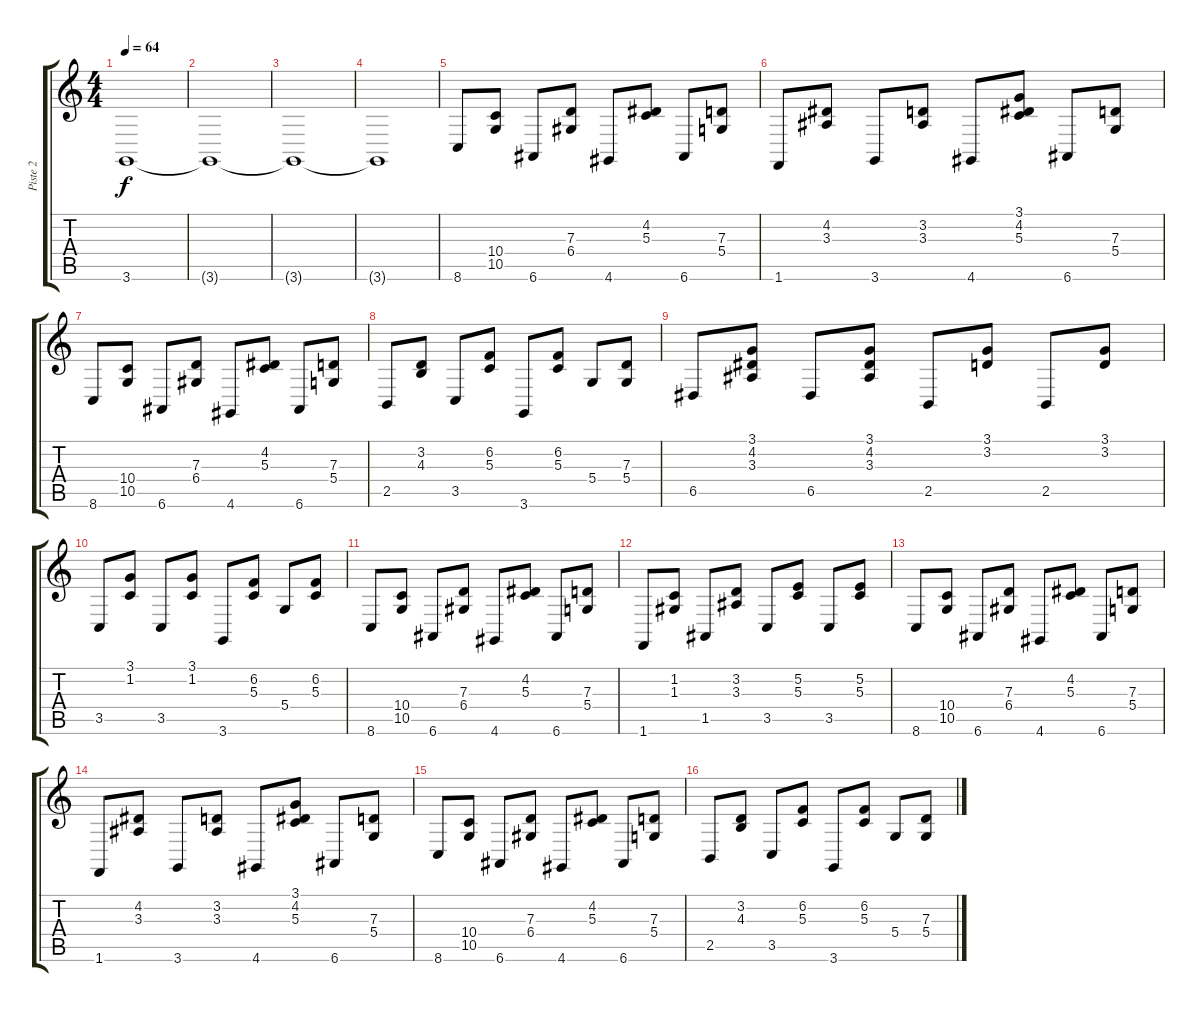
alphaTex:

\track ("Piste 2" "Piste 2") {instrument synthstrings1}
\staff {score tabs}
\tuning (E4 B3 G3 D3 A2 E2) {hide}
\ts (4 4)
\tempo 64
\clef g2
\ks c
3.6.1{dy f instrument synthstrings1} |
3.6{t}.1 |
3.6{t}.1 |
3.6{t}.1 |
8.6.8 (10.4 10.5).8 6.6.8 (7.3 6.4).8 4.6.8 (4.2 5.3).8 6.6.8 (7.3 5.4).8 |
1.6.8 (4.2 3.3).8 3.6.8 (3.2 3.3).8 4.6.8 (3.1 4.2 5.3).8 6.6.8 (7.3 5.4).8 |
8.6.8 (10.4 10.5).8 6.6.8 (7.3 6.4).8 4.6.8 (4.2 5.3).8 6.6.8 (7.3 5.4).8 |
2.5.8 (3.2 4.3).8 3.5.8 (6.2 5.3).8 3.6.8 (6.2 5.3).8 5.4.8 (7.3 5.4).8 |
6.5.8 (3.1 4.2 3.3).8 6.5.8 (3.1 4.2 3.3).8 2.5.8 (3.1 3.2).8 2.5.8 (3.1 3.2).8 |
3.5.8 (3.1 1.2).8 3.5.8 (3.1 1.2).8 3.6.8 (6.2 5.3).8 5.4.8 (6.2 5.3).8 |
8.6.8 (10.4 10.5).8 6.6.8 (7.3 6.4).8 4.6.8 (4.2 5.3).8 6.6.8 (7.3 5.4).8 |
1.6.8 (1.2 1.3).8 1.5.8 (3.2 3.3).8 3.5.8 (5.2 5.3).8 3.5.8 (5.2 5.3).8 |
8.6.8 (10.4 10.5).8 6.6.8 (7.3 6.4).8 4.6.8 (4.2 5.3).8 6.6.8 (7.3 5.4).8 |
1.6.8 (4.2 3.3).8 3.6.8 (3.2 3.3).8 4.6.8 (3.1 4.2 5.3).8 6.6.8 (7.3 5.4).8 |
8.6.8 (10.4 10.5).8 6.6.8 (7.3 6.4).8 4.6.8 (4.2 5.3).8 6.6.8 (7.3 5.4).8 |
2.5.8 (3.2 4.3).8 3.5.8 (6.2 5.3).8 3.6.8 (6.2 5.3).8 5.4.8 (7.3 5.4).8
